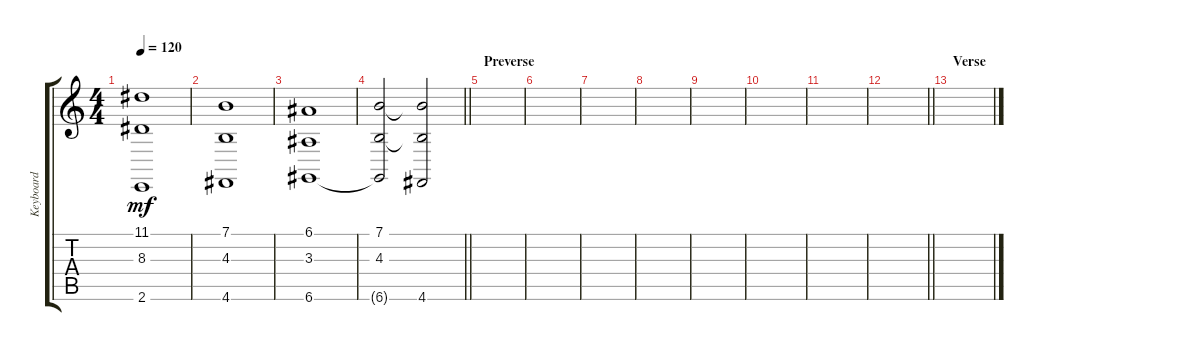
\track ("Keyboard" "Keyboard") {instrument flute}
\staff {score tabs}
\tuning (E4 B3 G3 D3 A2 D2) {hide}
\ts (4 4)
\tempo 120
\clef g2
\ks c
(11.1 8.3 2.6).1{dy mf volume 12} |
(7.1 4.3 4.6).1 |
(6.1 3.3 6.6).1 |
\barLineRight lightlight
(7.1 4.3 6.6{t}).2 (7.1{t} 4.3{t} 4.6).2 |
\section ("" "Preverse")
|
|
|
|
|
|
|
\barLineRight lightlight
|
\section ("" "Verse")
